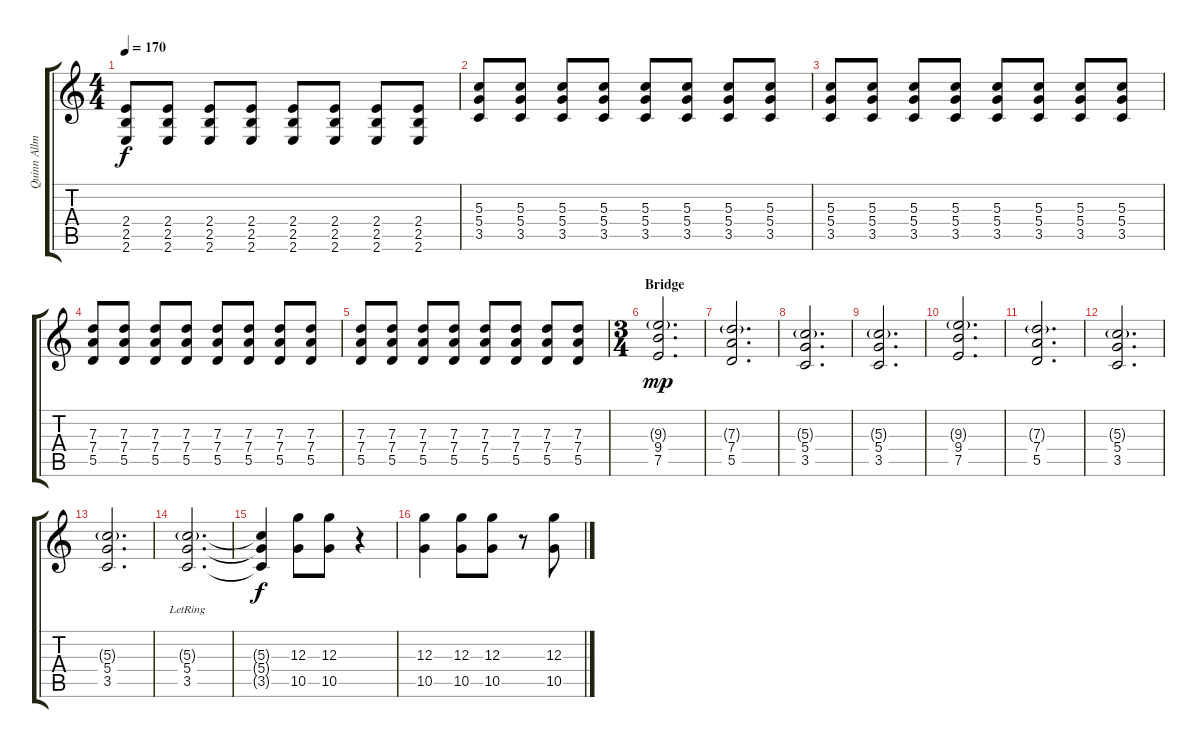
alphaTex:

\track ("Quinn Allman II" "Quinn Allm") {instrument distortionguitar}
\staff {score tabs}
\tuning (E4 B3 G3 D3 A2 D2) {hide}
\ts (4 4)
\tempo 170
\clef g2
\ks c
(2.4 2.5 2.6).8{dy f} (2.4 2.5 2.6).8 (2.4 2.5 2.6).8 (2.4 2.5 2.6).8 (2.4 2.5 2.6).8 (2.4 2.5 2.6).8 (2.4 2.5 2.6).8 (2.4 2.5 2.6).8 |
(5.3 5.4 3.5).8 (5.3 5.4 3.5).8 (5.3 5.4 3.5).8 (5.3 5.4 3.5).8 (5.3 5.4 3.5).8 (5.3 5.4 3.5).8 (5.3 5.4 3.5).8 (5.3 5.4 3.5).8 |
(5.3 5.4 3.5).8 (5.3 5.4 3.5).8 (5.3 5.4 3.5).8 (5.3 5.4 3.5).8 (5.3 5.4 3.5).8 (5.3 5.4 3.5).8 (5.3 5.4 3.5).8 (5.3 5.4 3.5).8 |
(7.3 7.4 5.5).8 (7.3 7.4 5.5).8 (7.3 7.4 5.5).8 (7.3 7.4 5.5).8 (7.3 7.4 5.5).8 (7.3 7.4 5.5).8 (7.3 7.4 5.5).8 (7.3 7.4 5.5).8 |
(7.3 7.4 5.5).8 (7.3 7.4 5.5).8 (7.3 7.4 5.5).8 (7.3 7.4 5.5).8 (7.3 7.4 5.5).8 (7.3 7.4 5.5).8 (7.3 7.4 5.5).8 (7.3 7.4 5.5).8 |
\ts (3 4)
\section ("" "Bridge")
(9.3{g} 9.4 7.5).2{d dy mp} |
(7.3{g} 7.4 5.5).2{d} |
(5.3{g} 5.4 3.5).2{d} |
(5.3{g} 5.4 3.5).2{d} |
(9.3{g} 9.4 7.5).2{d} |
(7.3{g} 7.4 5.5).2{d} |
(5.3{g} 5.4 3.5).2{d} |
(5.3{g} 5.4 3.5).2{d} |
(5.3{g} 5.4{lr} 3.5{lr}).2{d} |
(5.3{t} 5.4{t} 3.5{t}).4{dy f} (12.3 10.5).8{volume 7} (12.3 10.5).8 r.4 |
(12.3 10.5).4 (12.3 10.5).8 (12.3 10.5).8 r.8 (12.3 10.5).8
